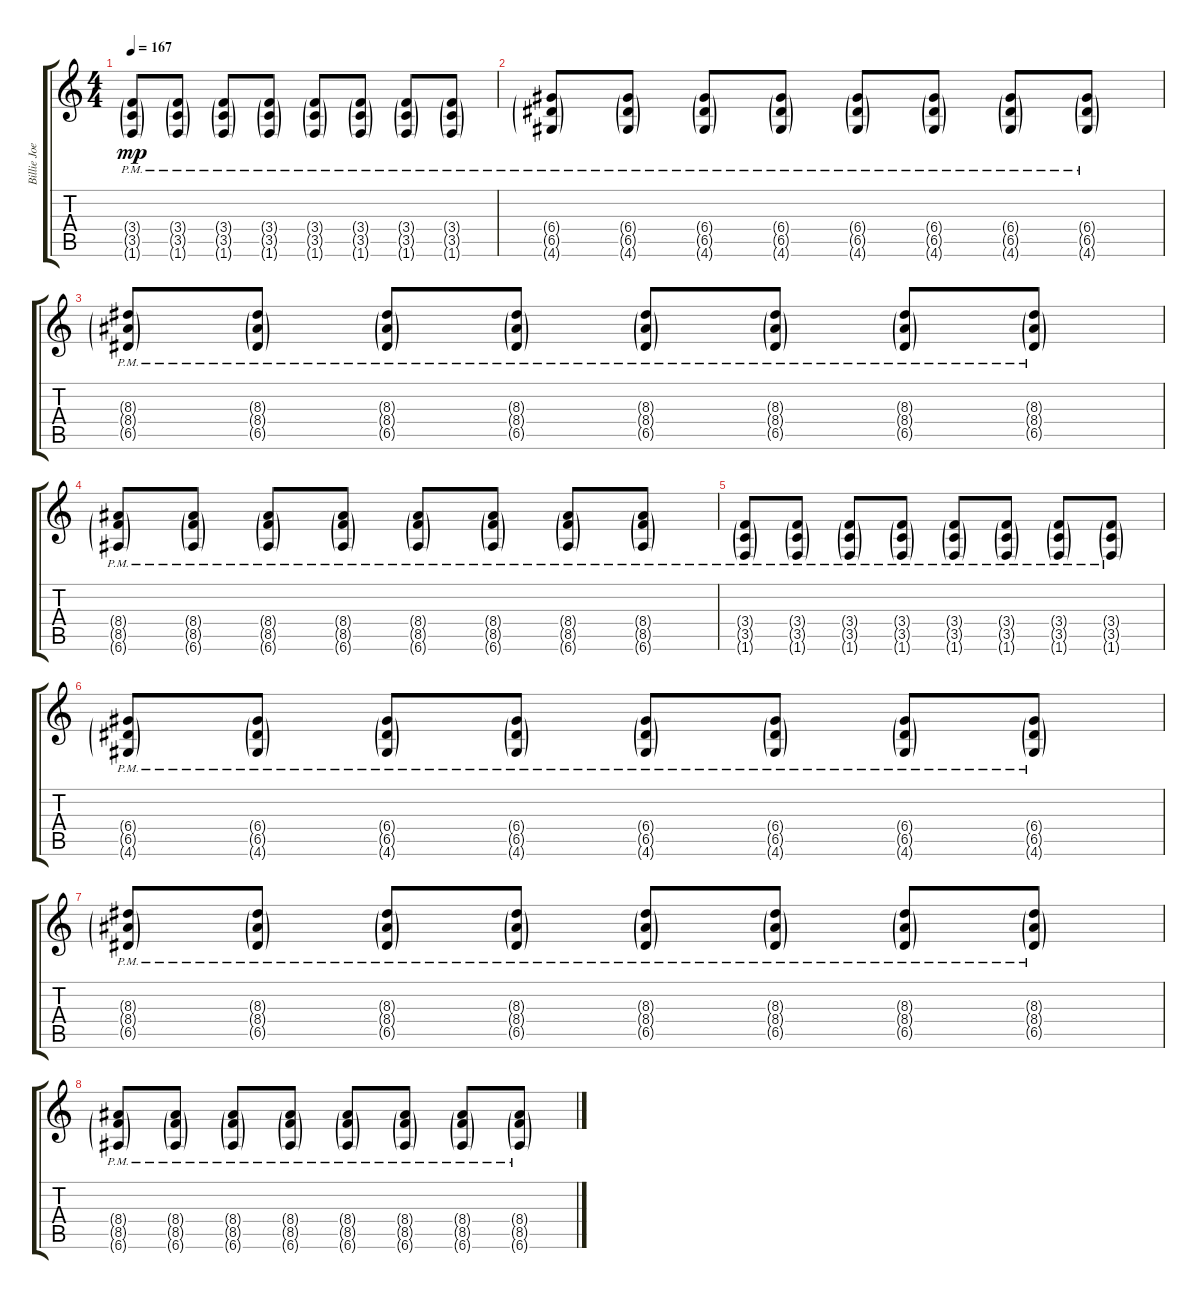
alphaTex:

\track ("Billie Joe Armstrong" "Billie Joe") {instrument overdrivenguitar}
\staff {score tabs}
\tuning (E4 B3 G3 D3 A2 E2) {hide}
\ts (4 4)
\tempo 167
\clef g2
\ks c
(3.4{g pm} 3.5{g pm} 1.6{g pm}).8{dy mp} (3.4{g pm} 3.5{g pm} 1.6{g pm}).8 (3.4{g pm} 3.5{g pm} 1.6{g pm}).8 (3.4{g pm} 3.5{g pm} 1.6{g pm}).8 (3.4{g pm} 3.5{g pm} 1.6{g pm}).8 (3.4{g pm} 3.5{g pm} 1.6{g pm}).8 (3.4{g pm} 3.5{g pm} 1.6{g pm}).8 (3.4{g pm} 3.5{g pm} 1.6{g pm}).8 |
(6.4{g pm} 6.5{g pm} 4.6{g pm}).8 (6.4{g pm} 6.5{g pm} 4.6{g pm}).8 (6.4{g pm} 6.5{g pm} 4.6{g pm}).8 (6.4{g pm} 6.5{g pm} 4.6{g pm}).8 (6.4{g pm} 6.5{g pm} 4.6{g pm}).8 (6.4{g pm} 6.5{g pm} 4.6{g pm}).8 (6.4{g pm} 6.5{g pm} 4.6{g pm}).8 (6.4{g pm} 6.5{g pm} 4.6{g pm}).8 |
(8.3{g pm} 8.4{g pm} 6.5{g pm}).8 (8.3{g pm} 8.4{g pm} 6.5{g pm}).8 (8.3{g pm} 8.4{g pm} 6.5{g pm}).8 (8.3{g pm} 8.4{g pm} 6.5{g pm}).8 (8.3{g pm} 8.4{g pm} 6.5{g pm}).8 (8.3{g pm} 8.4{g pm} 6.5{g pm}).8 (8.3{g pm} 8.4{g pm} 6.5{g pm}).8 (8.3{g pm} 8.4{g pm} 6.5{g pm}).8 |
(8.4{g pm} 8.5{g pm} 6.6{g pm}).8 (8.4{g pm} 8.5{g pm} 6.6{g pm}).8 (8.4{g pm} 8.5{g pm} 6.6{g pm}).8 (8.4{g pm} 8.5{g pm} 6.6{g pm}).8 (8.4{g pm} 8.5{g pm} 6.6{g pm}).8 (8.4{g pm} 8.5{g pm} 6.6{g pm}).8 (8.4{g pm} 8.5{g pm} 6.6{g pm}).8 (8.4{g pm} 8.5{g pm} 6.6{g pm}).8 |
(3.4{g pm} 3.5{g pm} 1.6{g pm}).8 (3.4{g pm} 3.5{g pm} 1.6{g pm}).8 (3.4{g pm} 3.5{g pm} 1.6{g pm}).8 (3.4{g pm} 3.5{g pm} 1.6{g pm}).8 (3.4{g pm} 3.5{g pm} 1.6{g pm}).8 (3.4{g pm} 3.5{g pm} 1.6{g pm}).8 (3.4{g pm} 3.5{g pm} 1.6{g pm}).8 (3.4{g pm} 3.5{g pm} 1.6{g pm}).8 |
(6.4{g pm} 6.5{g pm} 4.6{g pm}).8 (6.4{g pm} 6.5{g pm} 4.6{g pm}).8 (6.4{g pm} 6.5{g pm} 4.6{g pm}).8 (6.4{g pm} 6.5{g pm} 4.6{g pm}).8 (6.4{g pm} 6.5{g pm} 4.6{g pm}).8 (6.4{g pm} 6.5{g pm} 4.6{g pm}).8 (6.4{g pm} 6.5{g pm} 4.6{g pm}).8 (6.4{g pm} 6.5{g pm} 4.6{g pm}).8 |
(8.3{g pm} 8.4{g pm} 6.5{g pm}).8 (8.3{g pm} 8.4{g pm} 6.5{g pm}).8 (8.3{g pm} 8.4{g pm} 6.5{g pm}).8 (8.3{g pm} 8.4{g pm} 6.5{g pm}).8 (8.3{g pm} 8.4{g pm} 6.5{g pm}).8 (8.3{g pm} 8.4{g pm} 6.5{g pm}).8 (8.3{g pm} 8.4{g pm} 6.5{g pm}).8 (8.3{g pm} 8.4{g pm} 6.5{g pm}).8 |
(8.4{g pm} 8.5{g pm} 6.6{g pm}).8 (8.4{g pm} 8.5{g pm} 6.6{g pm}).8 (8.4{g pm} 8.5{g pm} 6.6{g pm}).8 (8.4{g pm} 8.5{g pm} 6.6{g pm}).8 (8.4{g pm} 8.5{g pm} 6.6{g pm}).8 (8.4{g pm} 8.5{g pm} 6.6{g pm}).8 (8.4{g pm} 8.5{g pm} 6.6{g pm}).8 (8.4{g pm} 8.5{g pm} 6.6{g pm}).8
